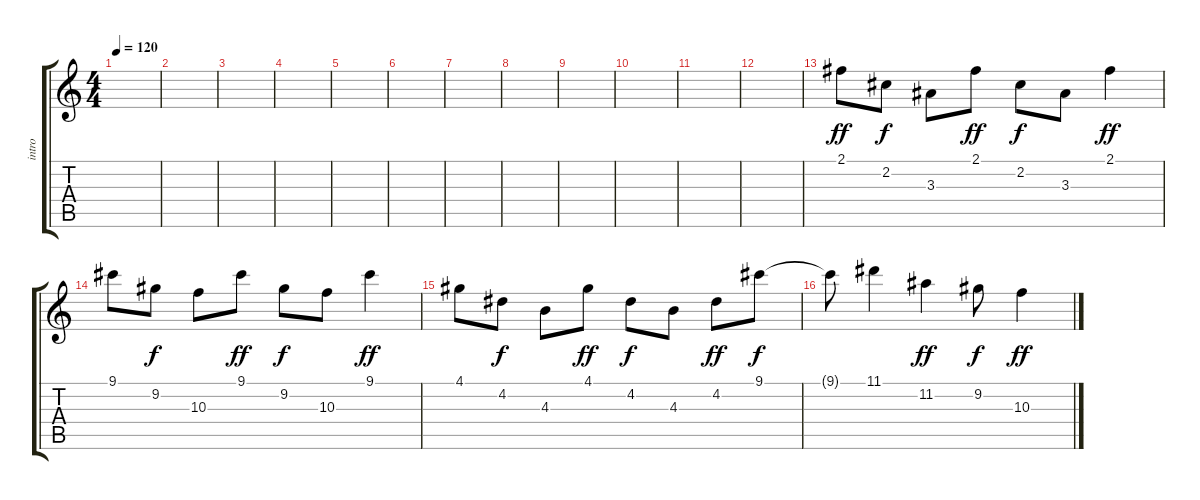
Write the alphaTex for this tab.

\track ("intro" "intro") {instrument distortionguitar}
\staff {score tabs}
\tuning (E4 B3 G3 D3 A2 E2) {hide}
\ts (4 4)
\tempo 120
\clef g2
\ks c
|
|
|
|
|
|
|
|
|
|
|
|
2.1.8{dy ff} 2.2.8{dy f} 3.3.8 2.1.8{dy ff} 2.2.8{dy f} 3.3.8 2.1.4{dy ff} |
9.1.8 9.2.8{dy f} 10.3.8 9.1.8{dy ff} 9.2.8{dy f} 10.3.8 9.1.4{dy ff} |
4.1.8 4.2.8{dy f} 4.3.8 4.1.8{dy ff} 4.2.8{dy f} 4.3.8 4.2.8{dy ff} 9.1.8{dy f} |
9.1{t}.8 11.1.4 11.2.4{dy ff} 9.2.8{dy f} 10.3.4{dy ff}
